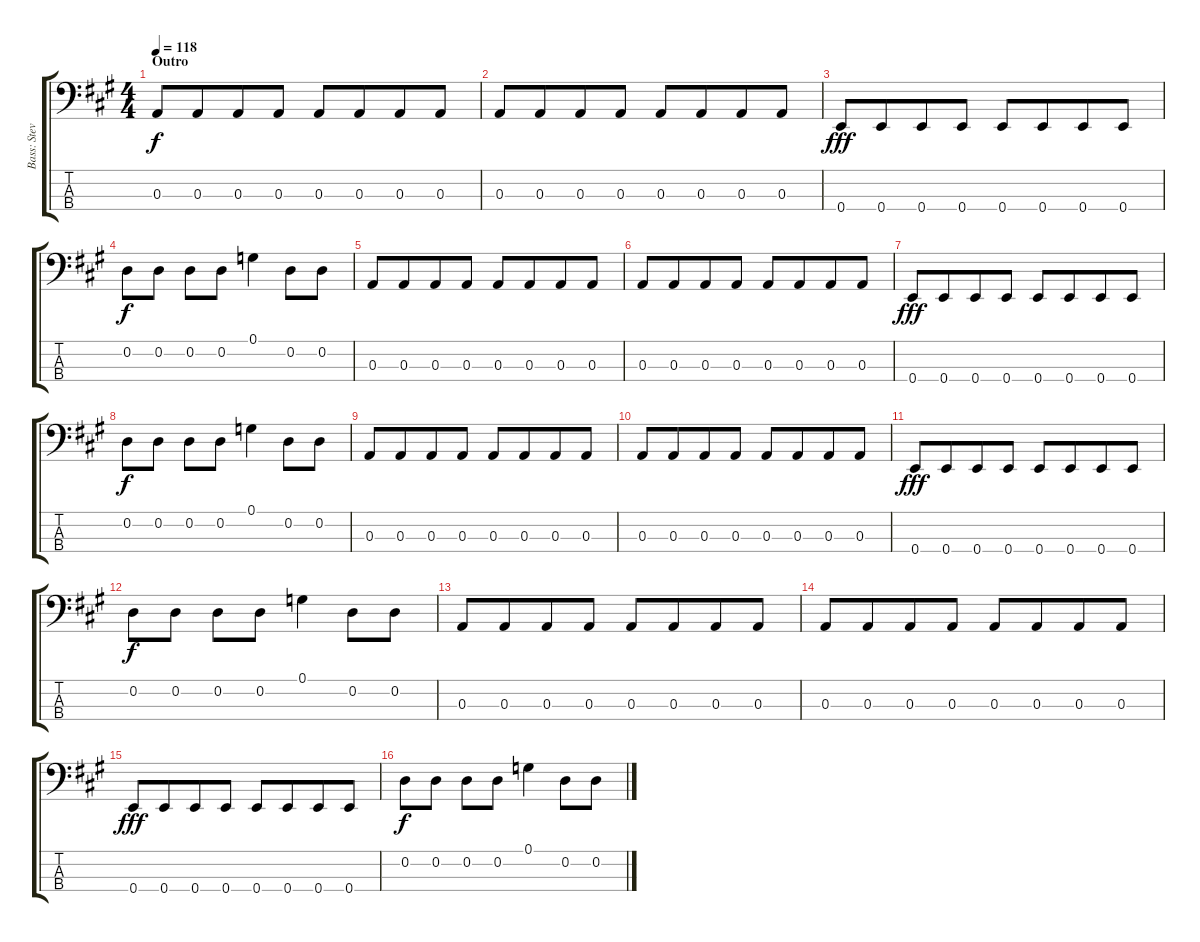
\track ("Bass: Steve" "Bass: Stev") {instrument electricbassfinger}
\staff {score tabs}
\tuning (G2 D2 A1 E1) {hide}
\ts (4 4)
\section ("" "Outro")
\tempo 118
\clef f4
\ks a
0.3.8{dy f} 0.3.8{beam merge} 0.3.8 0.3.8 0.3.8 0.3.8{beam merge} 0.3.8 0.3.8 |
0.3.8 0.3.8{beam merge} 0.3.8 0.3.8 0.3.8 0.3.8{beam merge} 0.3.8 0.3.8 |
0.4.8{dy fff} 0.4.8{beam merge} 0.4.8 0.4.8 0.4.8 0.4.8{beam merge} 0.4.8 0.4.8 |
0.2.8{dy f} 0.2.8 0.2.8 0.2.8 0.1.4 0.2.8 0.2.8 |
0.3.8 0.3.8{beam merge} 0.3.8 0.3.8 0.3.8 0.3.8{beam merge} 0.3.8 0.3.8 |
0.3.8 0.3.8{beam merge} 0.3.8 0.3.8 0.3.8 0.3.8{beam merge} 0.3.8 0.3.8 |
0.4.8{dy fff} 0.4.8{beam merge} 0.4.8 0.4.8 0.4.8 0.4.8{beam merge} 0.4.8 0.4.8 |
0.2.8{dy f} 0.2.8 0.2.8 0.2.8 0.1.4 0.2.8 0.2.8 |
0.3.8 0.3.8{beam merge} 0.3.8 0.3.8 0.3.8 0.3.8{beam merge} 0.3.8 0.3.8 |
0.3.8 0.3.8{beam merge} 0.3.8 0.3.8 0.3.8 0.3.8{beam merge} 0.3.8 0.3.8 |
0.4.8{dy fff} 0.4.8{beam merge} 0.4.8 0.4.8 0.4.8 0.4.8{beam merge} 0.4.8 0.4.8 |
0.2.8{dy f} 0.2.8 0.2.8 0.2.8 0.1.4 0.2.8 0.2.8 |
0.3.8 0.3.8{beam merge} 0.3.8 0.3.8 0.3.8 0.3.8{beam merge} 0.3.8 0.3.8 |
0.3.8 0.3.8{beam merge} 0.3.8 0.3.8 0.3.8 0.3.8{beam merge} 0.3.8 0.3.8 |
0.4.8{dy fff} 0.4.8{beam merge} 0.4.8 0.4.8 0.4.8 0.4.8{beam merge} 0.4.8 0.4.8 |
0.2.8{dy f} 0.2.8 0.2.8 0.2.8 0.1.4 0.2.8 0.2.8
